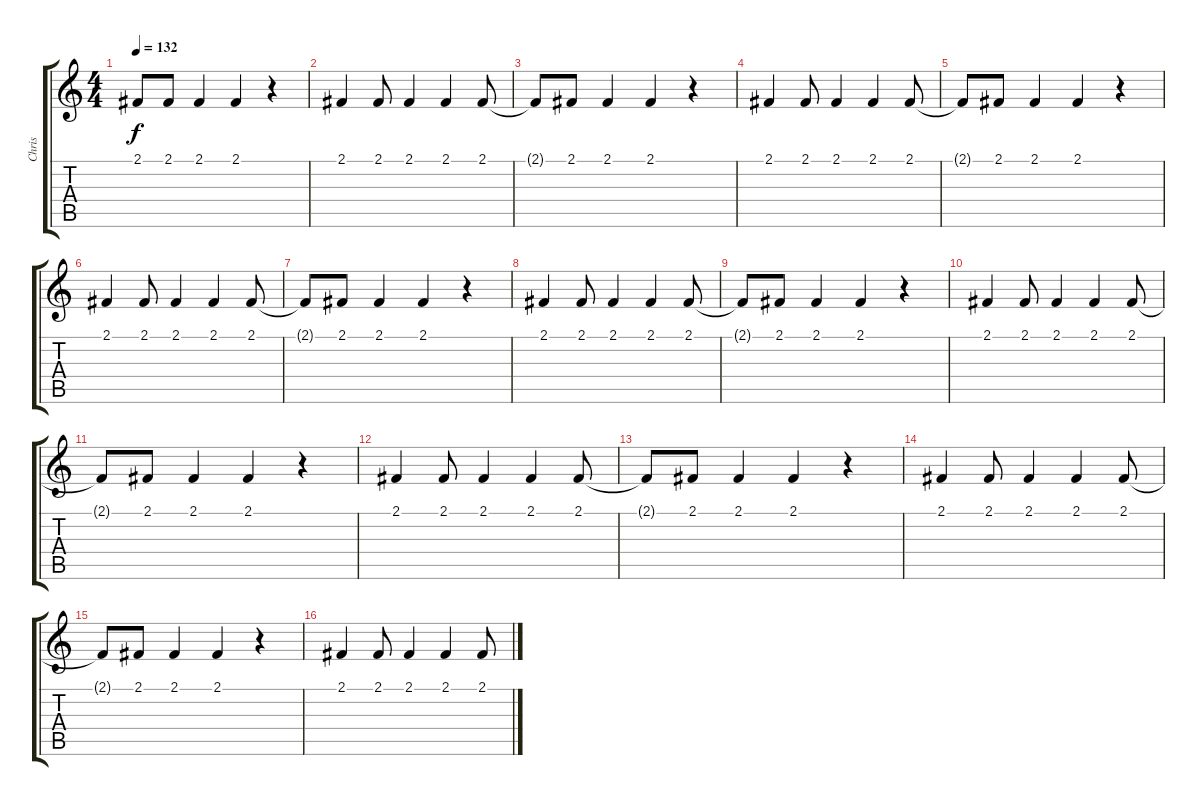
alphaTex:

\track ("Chris" "Chris") {instrument lead6voice}
\staff {score tabs}
\tuning (E4 B3 G3 D3 A2 E2) {hide}
\ts (4 4)
\tempo 132
\clef g2
\ks c
2.1{t}.8{dy f} 2.1.8 2.1.4 2.1.4 r.4 |
2.1.4 2.1.8 2.1.4 2.1.4 2.1.8 |
2.1{t}.8 2.1.8 2.1.4 2.1.4 r.4 |
2.1.4 2.1.8 2.1.4 2.1.4 2.1.8 |
2.1{t}.8 2.1.8 2.1.4 2.1.4 r.4 |
2.1.4 2.1.8 2.1.4 2.1.4 2.1.8 |
2.1{t}.8 2.1.8 2.1.4 2.1.4 r.4 |
2.1.4 2.1.8 2.1.4 2.1.4 2.1.8 |
2.1{t}.8 2.1.8 2.1.4 2.1.4 r.4 |
2.1.4 2.1.8 2.1.4 2.1.4 2.1.8 |
2.1{t}.8 2.1.8 2.1.4 2.1.4 r.4 |
2.1.4 2.1.8 2.1.4 2.1.4 2.1.8 |
2.1{t}.8 2.1.8 2.1.4 2.1.4 r.4 |
2.1.4 2.1.8 2.1.4 2.1.4 2.1.8 |
2.1{t}.8 2.1.8 2.1.4 2.1.4 r.4 |
2.1.4 2.1.8 2.1.4 2.1.4 2.1.8
